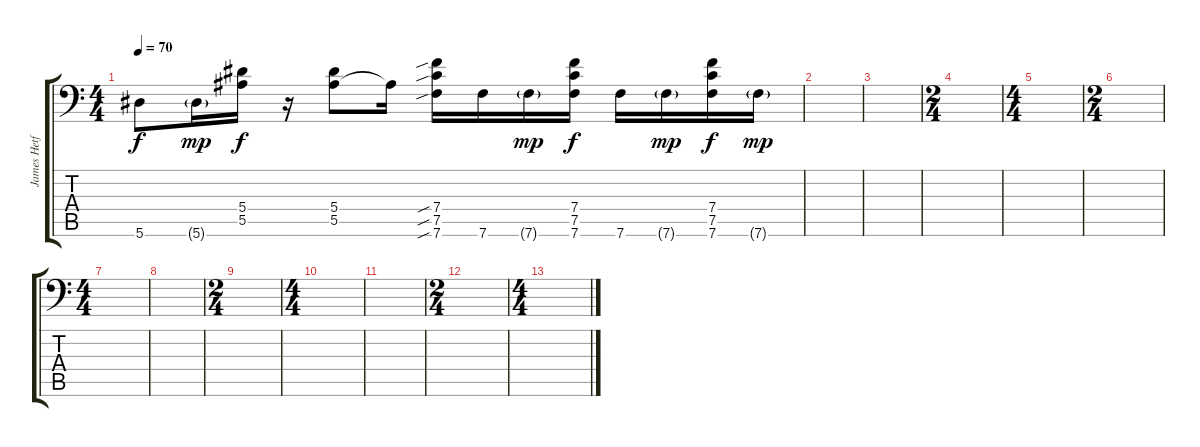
\track ("James Hetfield" "James Hetf") {instrument electricguitarjazz}
\staff {score tabs}
\tuning (C4 G3 Eb3 Bb2 F2 Bb1) {hide}
\ts (4 4)
\tempo 70
\clef f4
\ks c
5.6.8{dy f} 5.6{g}.16{dy mp} (5.4 5.5).16{dy f} r.16 (5.4 5.5).8 5.5{t}.16 (7.4{sib} 7.5{sib} 7.6{sib}).16 7.6.16 7.6{g}.16{dy mp} (7.4 7.5 7.6).16{dy f} 7.6.16 7.6{g}.16{dy mp} (7.4 7.5 7.6).16{dy f} 7.6{g}.16{dy mp} |
|
|
\ts (2 4)
|
\ts (4 4)
|
\ts (2 4)
|
\ts (4 4)
|
|
\ts (2 4)
|
\ts (4 4)
|
|
\ts (2 4)
|
\ts (4 4)
